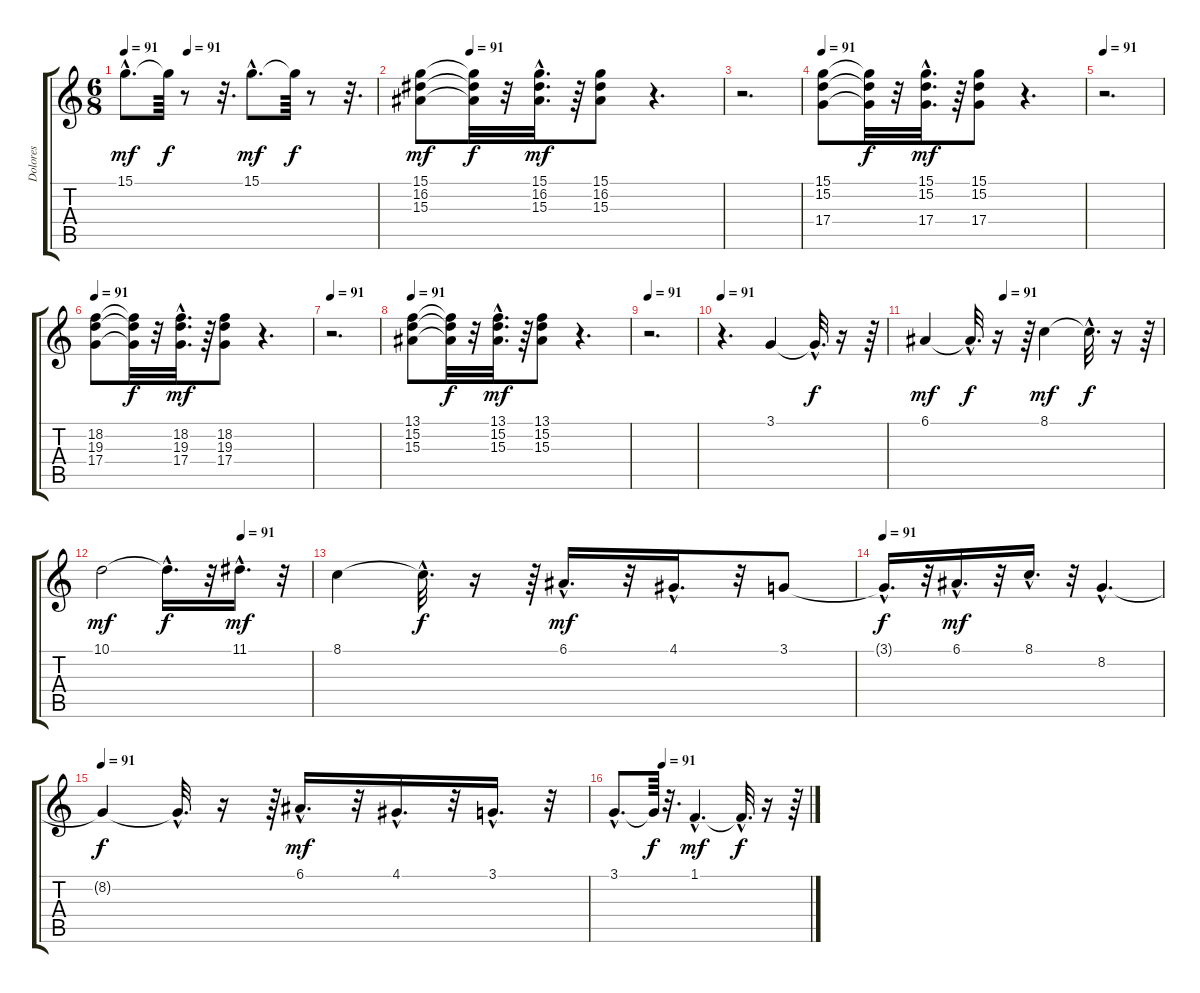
\track ("Dolores" "Dolores") {instrument panflute}
\staff {score tabs}
\tuning (E4 B3 G3 D3 A2 E2) {hide}
\ts (6 8)
\tempo 91
\tempo (91 0.25)
\clef g2
\ks c
15.1{hac}.8{d dy mf} 15.1{t}.64{dy f} r.8 r.32{d} 15.1{hac}.8{d dy mf} 15.1{t}.64{dy f} r.8 r.32{d} |
\tempo (91 0.16666666666666666)
(15.1 16.2 15.3).8{dy mf} (15.1{t} 16.2{t} 15.3{t}).32{dy f} r.32 (15.1{hac} 16.2{hac} 15.3{hac}).32{d dy mf} r.64 (15.1 16.2 15.3).8 r.4{d} |
r.2{d} |
\tempo 91
(15.1 15.2 17.4).8 (15.1{t} 15.2{t} 17.4{t}).32{dy f} r.32 (15.1{hac} 15.2{hac} 17.4{hac}).32{d dy mf} r.64 (15.1 15.2 17.4).8 r.4{d} |
\tempo 91
r.2{d} |
\tempo 91
(18.2 19.3 17.4).8 (18.2{t} 19.3{t} 17.4{t}).32{dy f} r.32 (18.2{hac} 19.3{hac} 17.4{hac}).32{d dy mf} r.64 (18.2 19.3 17.4).8 r.4{d} |
\tempo 91
r.2{d} |
\tempo 91
(13.1 15.2 15.3).8 (13.1{t} 15.2{t} 15.3{t}).32{dy f} r.32 (13.1{hac} 15.2{hac} 15.3{hac}).32{d dy mf} r.64 (13.1 15.2 15.3).8 r.4{d} |
\tempo 91
r.2{d} |
\tempo 91
r.4{d} 3.1.4 3.1{hac t}.32{d dy f} r.16 r.64 |
\tempo (91 0.3333333333333333)
6.1.4{dy mf} 6.1{hac t}.32{d dy f} r.16 r.64 8.1.4{dy mf} 8.1{hac t}.32{d dy f} r.16 r.64 |
\tempo (91 0.6666666666666666)
10.1.2{dy mf} 10.1{hac t}.16{d dy f} r.32 11.1{hac}.16{d dy mf} r.32 |
8.1.4 8.1{hac t}.32{d dy f} r.16 r.64 6.1{hac}.16{d dy mf} r.32 4.1{hac}.16{d} r.32 3.1.8 |
\tempo 91
3.1{hac t}.16{d dy f} r.32 6.1{hac}.16{d dy mf} r.32 8.1{hac}.16{d} r.32 8.2{hac}.4{d} |
\tempo 91
8.2{t}.4{dy f} 8.2{hac t}.32{d} r.16 r.64 6.1{hac}.16{d dy mf} r.32 4.1{hac}.16{d} r.32 3.1{hac}.16{d} r.32 |
\tempo (91 0.25)
3.1{hac}.8{d} 3.1{t}.64{dy f} r.32{d} 1.1{hac}.4{d dy mf} 1.1{hac t}.32{d dy f} r.16 r.64
